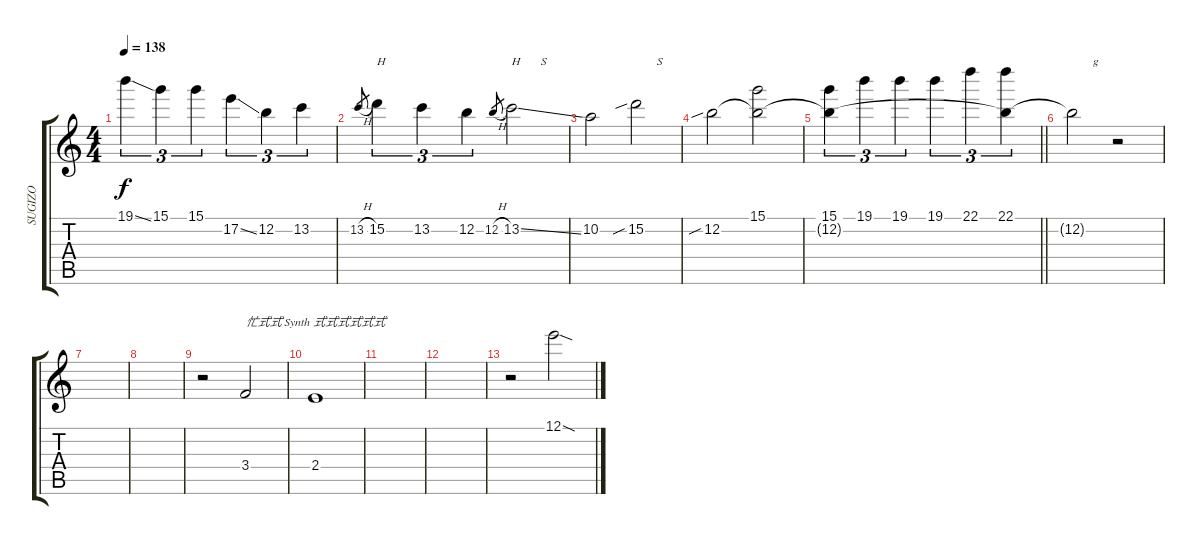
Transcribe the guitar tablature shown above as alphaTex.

\track ("SUGIZO" "SUGIZO") {instrument distortionguitar}
\staff {score tabs}
\tuning (E4 B3 G3 D3 A2 E2) {hide}
\ts (4 4)
\tempo 138
\clef g2
\ks c
19.1{ss}.4{tu (3 2) dy f} 15.1.4{tu (3 2)} 15.1.4{tu (3 2)} 17.2{ss}.4{tu (3 2)} 12.2.4{tu (3 2)} 13.2.4{tu (3 2)} |
13.2{h}.8{gr} 15.2.4{tu (3 2) txt "H"} 13.2.4{tu (3 2)} 12.2.4{tu (3 2)} 12.2{h}.8{gr} 13.2{ss}.2{txt "H       S"} |
10.2.2 15.2{sib}.2{txt "       S"} |
12.2{sib}.2 (15.1 12.2{t}).2 |
\barLineRight lightlight
(15.1 12.2{t}).4{tu (3 2)} 19.1.4{tu (3 2)} 19.1.4{tu (3 2)} 19.1.4{tu (3 2)} 22.1.4{tu (3 2)} (22.1 12.2{t}).4{tu (3 2)} |
12.2{t}.2{txt "       g"} r.2 |
|
|
r.2 3.4.2{txt "忙式式 Synth 式式式式式式" volume 13 instrument synthstrings1} |
2.4.1 |
|
|
r.2 12.1{sod}.2
